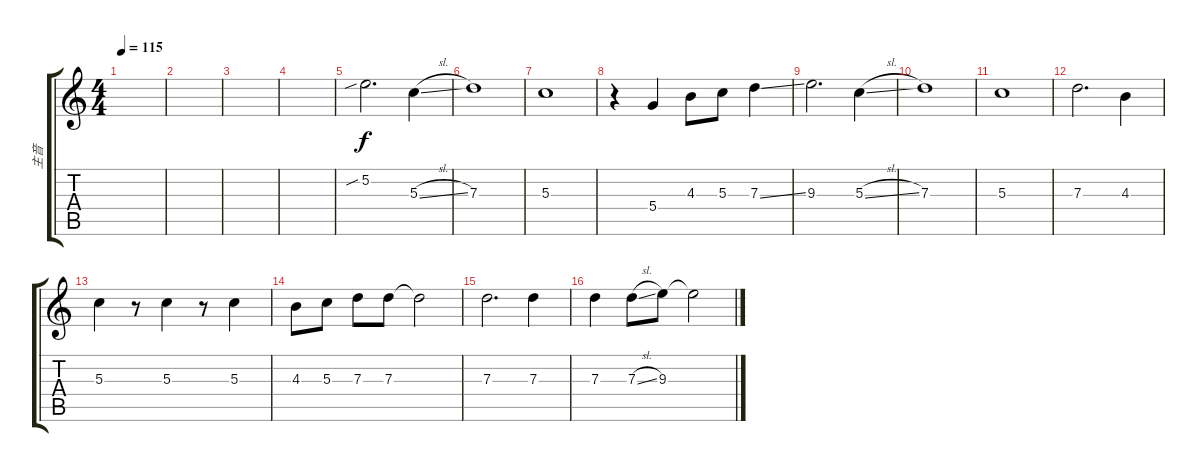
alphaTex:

\track ("主音" "主音") {instrument overdrivenguitar}
\staff {score tabs}
\tuning (E4 B3 G3 D3 A2 E2) {hide}
\ts (4 4)
\tempo 115
\clef g2
\ks c
|
|
|
|
5.2{sib}.2{d} 5.3{sl}.4 |
7.3.1 |
5.3.1 |
r.4 5.4.4 4.3.8 5.3.8 7.3{ss}.4 |
9.3.2{d} 5.3{sl}.4 |
7.3.1 |
5.3.1 |
7.3.2{d} 4.3.4 |
5.3.4 r.8 5.3.4 r.8 5.3.4 |
4.3.8 5.3.8 7.3.8 7.3.8 7.3{t}.2 |
7.3.2{d} 7.3.4 |
7.3.4 7.3{sl}.8 9.3.8 9.3{t}.2
